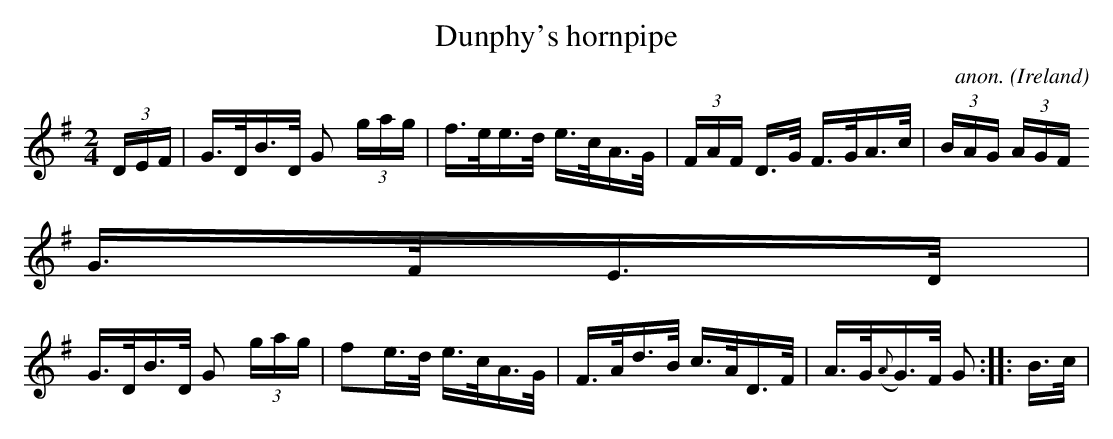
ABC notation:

X:1
T: Dunphy's hornpipe
C: anon.
O: Ireland
0.abc
M: 2/4
L: 1/16
K: G
(3DEF | G>DB>D G2 (3gag | f>ee>d e>cA>G | (3FAF D>G F>GA>c | (3BAG (3AGF
G>FE>D |
G>DB>D G2 (3gag | f2e>d e>cA>G | F>Ad>B c>AD>F | A>G({A}G)>F G2 :: B>c |
